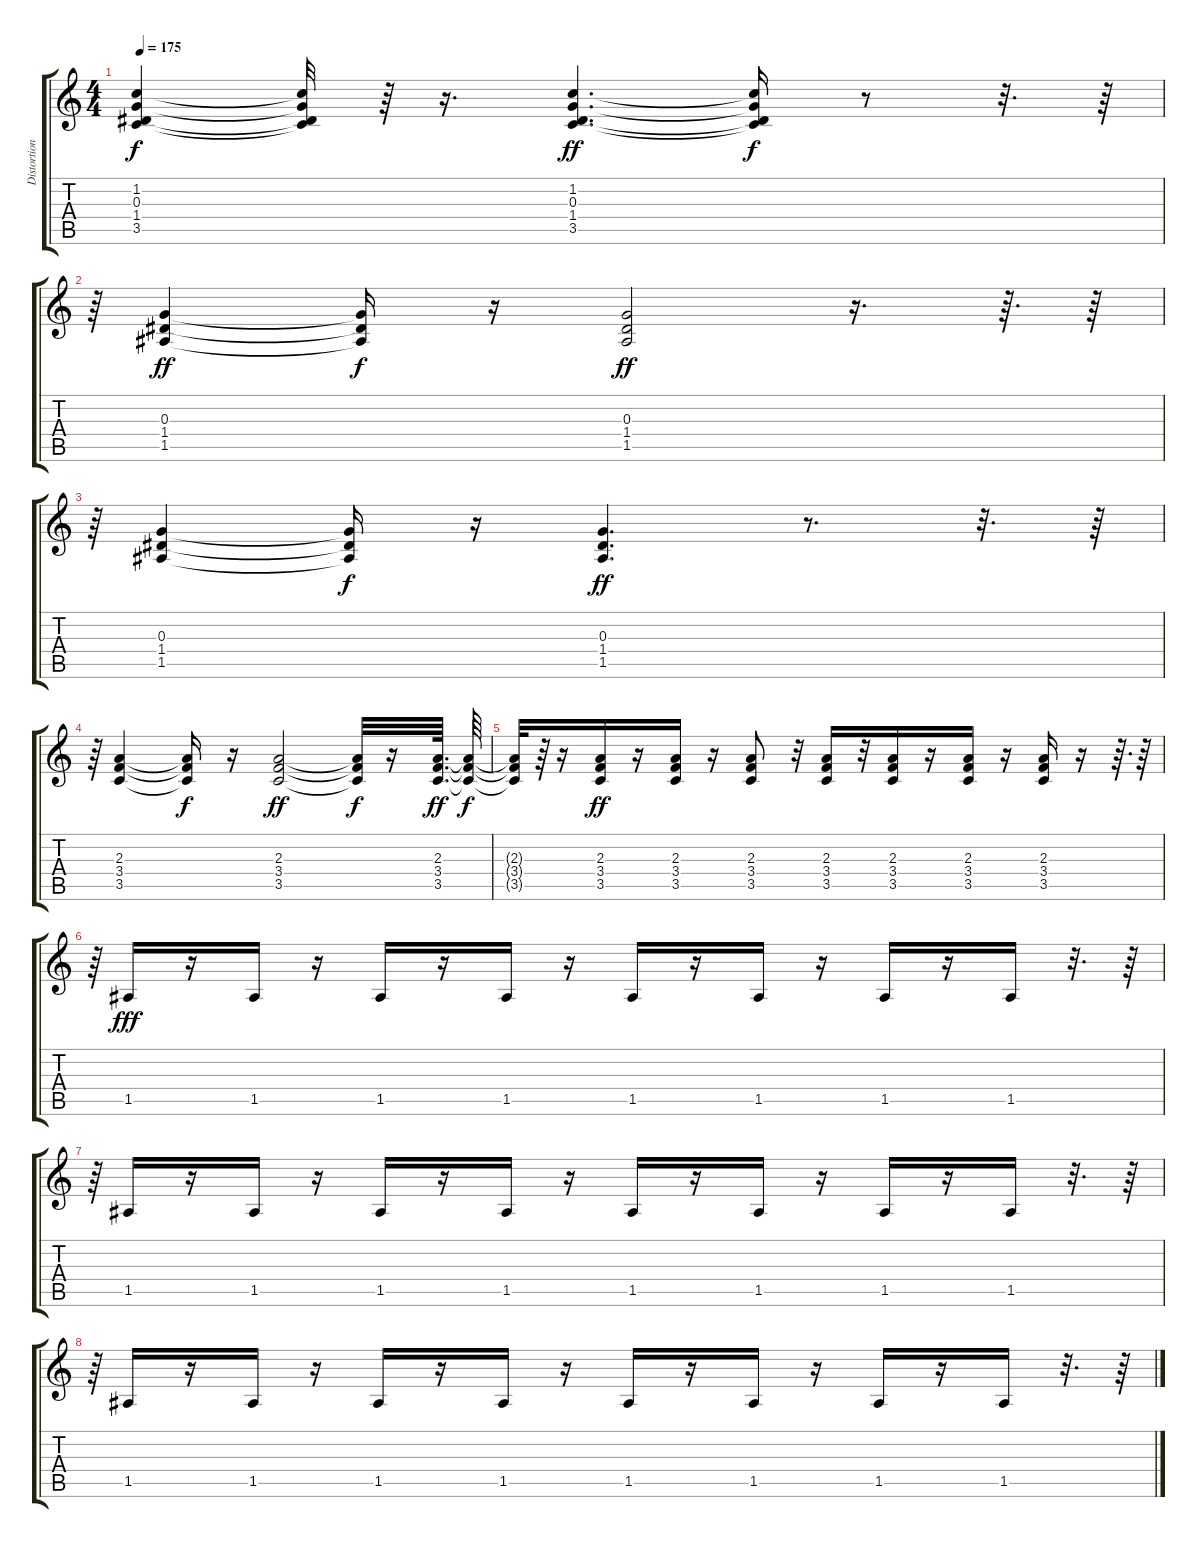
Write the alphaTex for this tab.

\track ("Distortion" "Distortion") {instrument distortionguitar}
\staff {score tabs}
\tuning (E4 B3 G3 D3 A2 E2) {hide}
\ts (4 4)
\tempo 175
\clef g2
\ks c
(1.2{t} 0.3{t} 1.4{t} 3.5{t}).4{dy f} (1.2{t} 0.3{t} 1.4{t} 3.5{t}).32 r.64 r.16{d} (1.2 0.3 1.4 3.5).4{d dy ff} (1.2{t} 0.3{t} 1.4{t} 3.5{t}).16{dy f} r.8 r.32{d} r.64 |
r.64 (0.3 1.4 1.5).4{dy ff} (0.3{t} 1.4{t} 1.5{t}).16{dy f} r.16 (0.3 1.4 1.5).2{dy ff} r.16{d} r.64{d} r.64 |
r.64 (0.3 1.4 1.5).4 (0.3{t} 1.4{t} 1.5{t}).16{dy f} r.16 (0.3 1.4 1.5).4{d dy ff} r.8{d} r.32{d} r.64 |
r.64 (2.3 3.4 3.5).4 (2.3{t} 3.4{t} 3.5{t}).16{dy f} r.16 (2.3 3.4 3.5).2{dy ff} (2.3{t} 3.4{t} 3.5{t}).32{dy f} r.16 (2.3 3.4 3.5).64{d dy ff} (2.3{t} 3.4{t} 3.5{t}).64{dy f} |
(2.3{t} 3.4{t} 3.5{t}).32 r.64 r.16 (2.3 3.4 3.5).16{dy ff} r.16 (2.3 3.4 3.5).16 r.16 (2.3 3.4 3.5).8 r.32 (2.3 3.4 3.5).16 r.32 (2.3 3.4 3.5).16 r.16 (2.3 3.4 3.5).16 r.16 (2.3 3.4 3.5).16 r.16 r.64{d} r.64 |
r.64 1.5.16{dy fff} r.16 1.5.16 r.16 1.5.16 r.16 1.5.16 r.16 1.5.16 r.16 1.5.16 r.16 1.5.16 r.16 1.5.16 r.32{d} r.64 |
r.64 1.5.16 r.16 1.5.16 r.16 1.5.16 r.16 1.5.16 r.16 1.5.16 r.16 1.5.16 r.16 1.5.16 r.16 1.5.16 r.32{d} r.64 |
r.64 1.5.16 r.16 1.5.16 r.16 1.5.16 r.16 1.5.16 r.16 1.5.16 r.16 1.5.16 r.16 1.5.16 r.16 1.5.16 r.32{d} r.64
